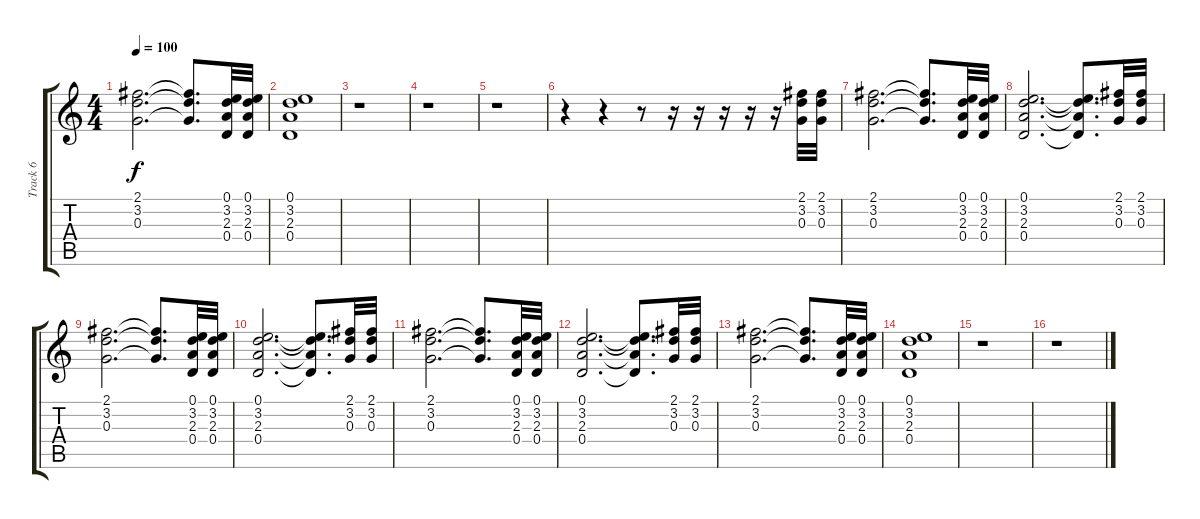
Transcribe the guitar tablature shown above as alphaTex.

\track ("Track 6" "Track 6") {instrument electricguitarmuted}
\staff {score tabs}
\tuning (E4 B3 G3 D3 A2 E2) {hide}
\ts (4 4)
\tempo 100
\clef g2
\ks c
(2.1 3.2 0.3).2{d dy f} (2.1{t} 3.2{t} 0.3{t}).8{d} (0.1 3.2 2.3 0.4).32 (0.1 3.2 2.3 0.4).32 |
(0.1 3.2 2.3 0.4).1 |
r.1 |
r.1 |
r.1 |
r.4 r.4 r.8 r.16 r.16 r.16 r.16 r.16 (2.1 3.2 0.3).32 (2.1 3.2 0.3).32 |
(2.1 3.2 0.3).2{d} (2.1{t} 3.2{t} 0.3{t}).8{d} (0.1 3.2 2.3 0.4).32 (0.1 3.2 2.3 0.4).32 |
(0.1 3.2 2.3 0.4).2{d} (0.1{t} 3.2{t} 2.3{t} 0.4{t}).8{d} (2.1 3.2 0.3).32 (2.1 3.2 0.3).32 |
(2.1 3.2 0.3).2{d} (2.1{t} 3.2{t} 0.3{t}).8{d} (0.1 3.2 2.3 0.4).32 (0.1 3.2 2.3 0.4).32 |
(0.1 3.2 2.3 0.4).2{d} (0.1{t} 3.2{t} 2.3{t} 0.4{t}).8{d} (2.1 3.2 0.3).32 (2.1 3.2 0.3).32 |
(2.1 3.2 0.3).2{d} (2.1{t} 3.2{t} 0.3{t}).8{d} (0.1 3.2 2.3 0.4).32 (0.1 3.2 2.3 0.4).32 |
(0.1 3.2 2.3 0.4).2{d} (0.1{t} 3.2{t} 2.3{t} 0.4{t}).8{d} (2.1 3.2 0.3).32 (2.1 3.2 0.3).32 |
(2.1 3.2 0.3).2{d} (2.1{t} 3.2{t} 0.3{t}).8{d} (0.1 3.2 2.3 0.4).32 (0.1 3.2 2.3 0.4).32 |
(0.1 3.2 2.3 0.4).1 |
r.1 |
r.1
